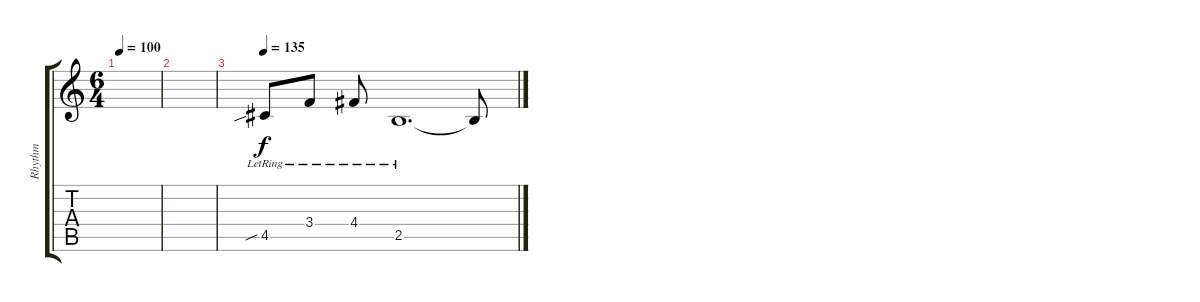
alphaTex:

\track ("Rhythm" "Rhythm") {instrument electricguitarclean}
\staff {score tabs}
\tuning (E4 B3 G3 D3 A2 E2) {hide}
\ts (6 4)
\tempo 100
\clef g2
\ks c
|
|
\tempo 135
4.5{sib lr}.8 3.4{lr}.8 4.4{lr}.8 2.5{lr}.1{d} 2.5{t}.8
